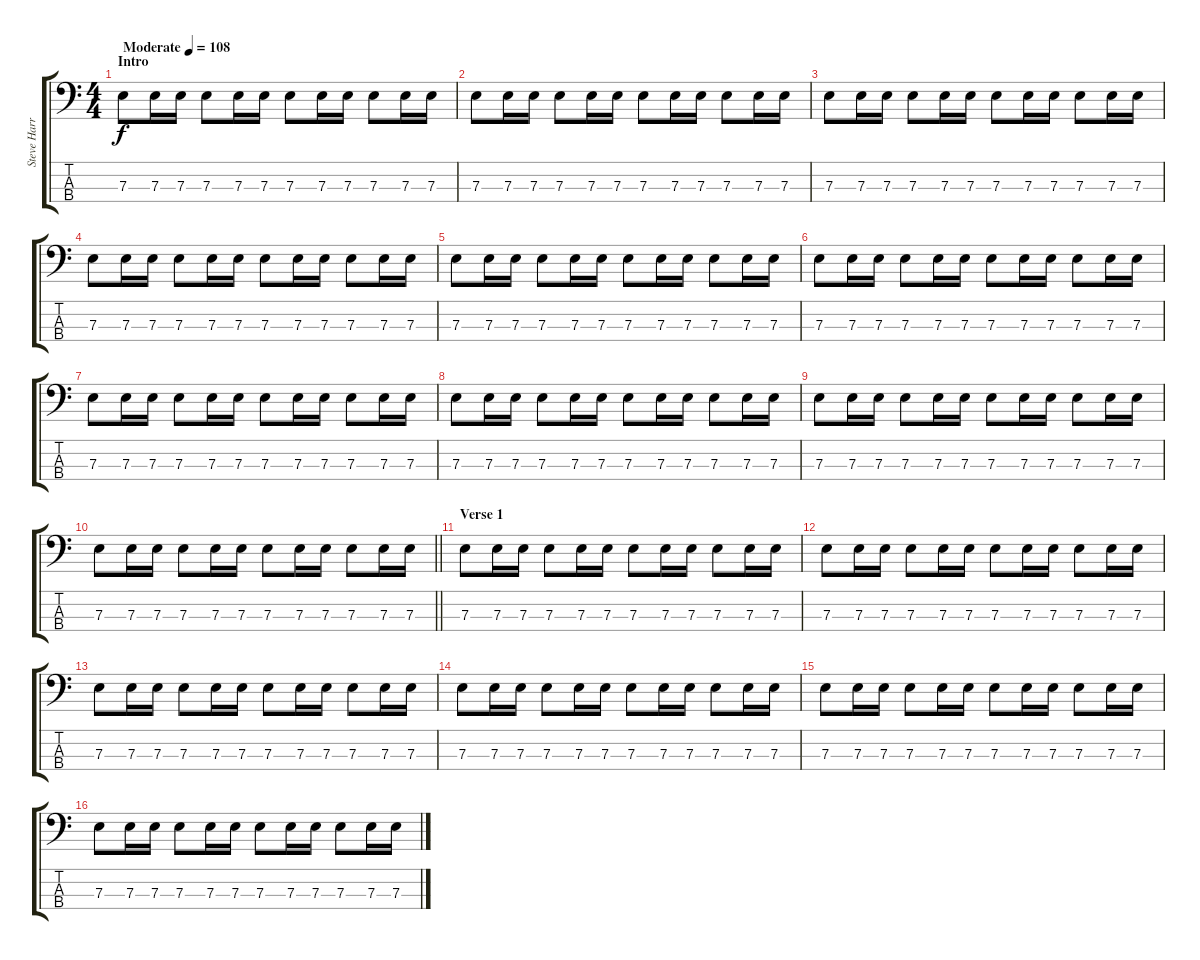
\track ("Steve Harris" "Steve Harr") {instrument electricbassfinger}
\staff {score tabs}
\tuning (G2 D2 A1 E1) {hide}
\ts (4 4)
\section ("" "Intro")
\tempo (108 "Moderate")
\clef f4
\ks c
7.3.8{dy f instrument electricbassfinger} 7.3.16 7.3.16 7.3.8 7.3.16 7.3.16 7.3.8 7.3.16 7.3.16 7.3.8 7.3.16 7.3.16 |
7.3.8 7.3.16 7.3.16 7.3.8 7.3.16 7.3.16 7.3.8 7.3.16 7.3.16 7.3.8 7.3.16 7.3.16 |
7.3.8 7.3.16 7.3.16 7.3.8 7.3.16 7.3.16 7.3.8 7.3.16 7.3.16 7.3.8 7.3.16 7.3.16 |
7.3.8 7.3.16 7.3.16 7.3.8 7.3.16 7.3.16 7.3.8 7.3.16 7.3.16 7.3.8 7.3.16 7.3.16 |
7.3.8 7.3.16 7.3.16 7.3.8 7.3.16 7.3.16 7.3.8 7.3.16 7.3.16 7.3.8 7.3.16 7.3.16 |
7.3.8 7.3.16 7.3.16 7.3.8 7.3.16 7.3.16 7.3.8 7.3.16 7.3.16 7.3.8 7.3.16 7.3.16 |
7.3.8 7.3.16 7.3.16 7.3.8 7.3.16 7.3.16 7.3.8 7.3.16 7.3.16 7.3.8 7.3.16 7.3.16 |
7.3.8 7.3.16 7.3.16 7.3.8 7.3.16 7.3.16 7.3.8 7.3.16 7.3.16 7.3.8 7.3.16 7.3.16 |
7.3.8 7.3.16 7.3.16 7.3.8 7.3.16 7.3.16 7.3.8 7.3.16 7.3.16 7.3.8 7.3.16 7.3.16 |
\barLineRight lightlight
7.3.8 7.3.16 7.3.16 7.3.8 7.3.16 7.3.16 7.3.8 7.3.16 7.3.16 7.3.8 7.3.16 7.3.16 |
\section ("" "Verse 1")
7.3.8 7.3.16 7.3.16 7.3.8 7.3.16 7.3.16 7.3.8 7.3.16 7.3.16 7.3.8 7.3.16 7.3.16 |
7.3.8 7.3.16 7.3.16 7.3.8 7.3.16 7.3.16 7.3.8 7.3.16 7.3.16 7.3.8 7.3.16 7.3.16 |
7.3.8 7.3.16 7.3.16 7.3.8 7.3.16 7.3.16 7.3.8 7.3.16 7.3.16 7.3.8 7.3.16 7.3.16 |
7.3.8 7.3.16 7.3.16 7.3.8 7.3.16 7.3.16 7.3.8 7.3.16 7.3.16 7.3.8 7.3.16 7.3.16 |
7.3.8 7.3.16 7.3.16 7.3.8 7.3.16 7.3.16 7.3.8 7.3.16 7.3.16 7.3.8 7.3.16 7.3.16 |
7.3.8 7.3.16 7.3.16 7.3.8 7.3.16 7.3.16 7.3.8 7.3.16 7.3.16 7.3.8 7.3.16 7.3.16
